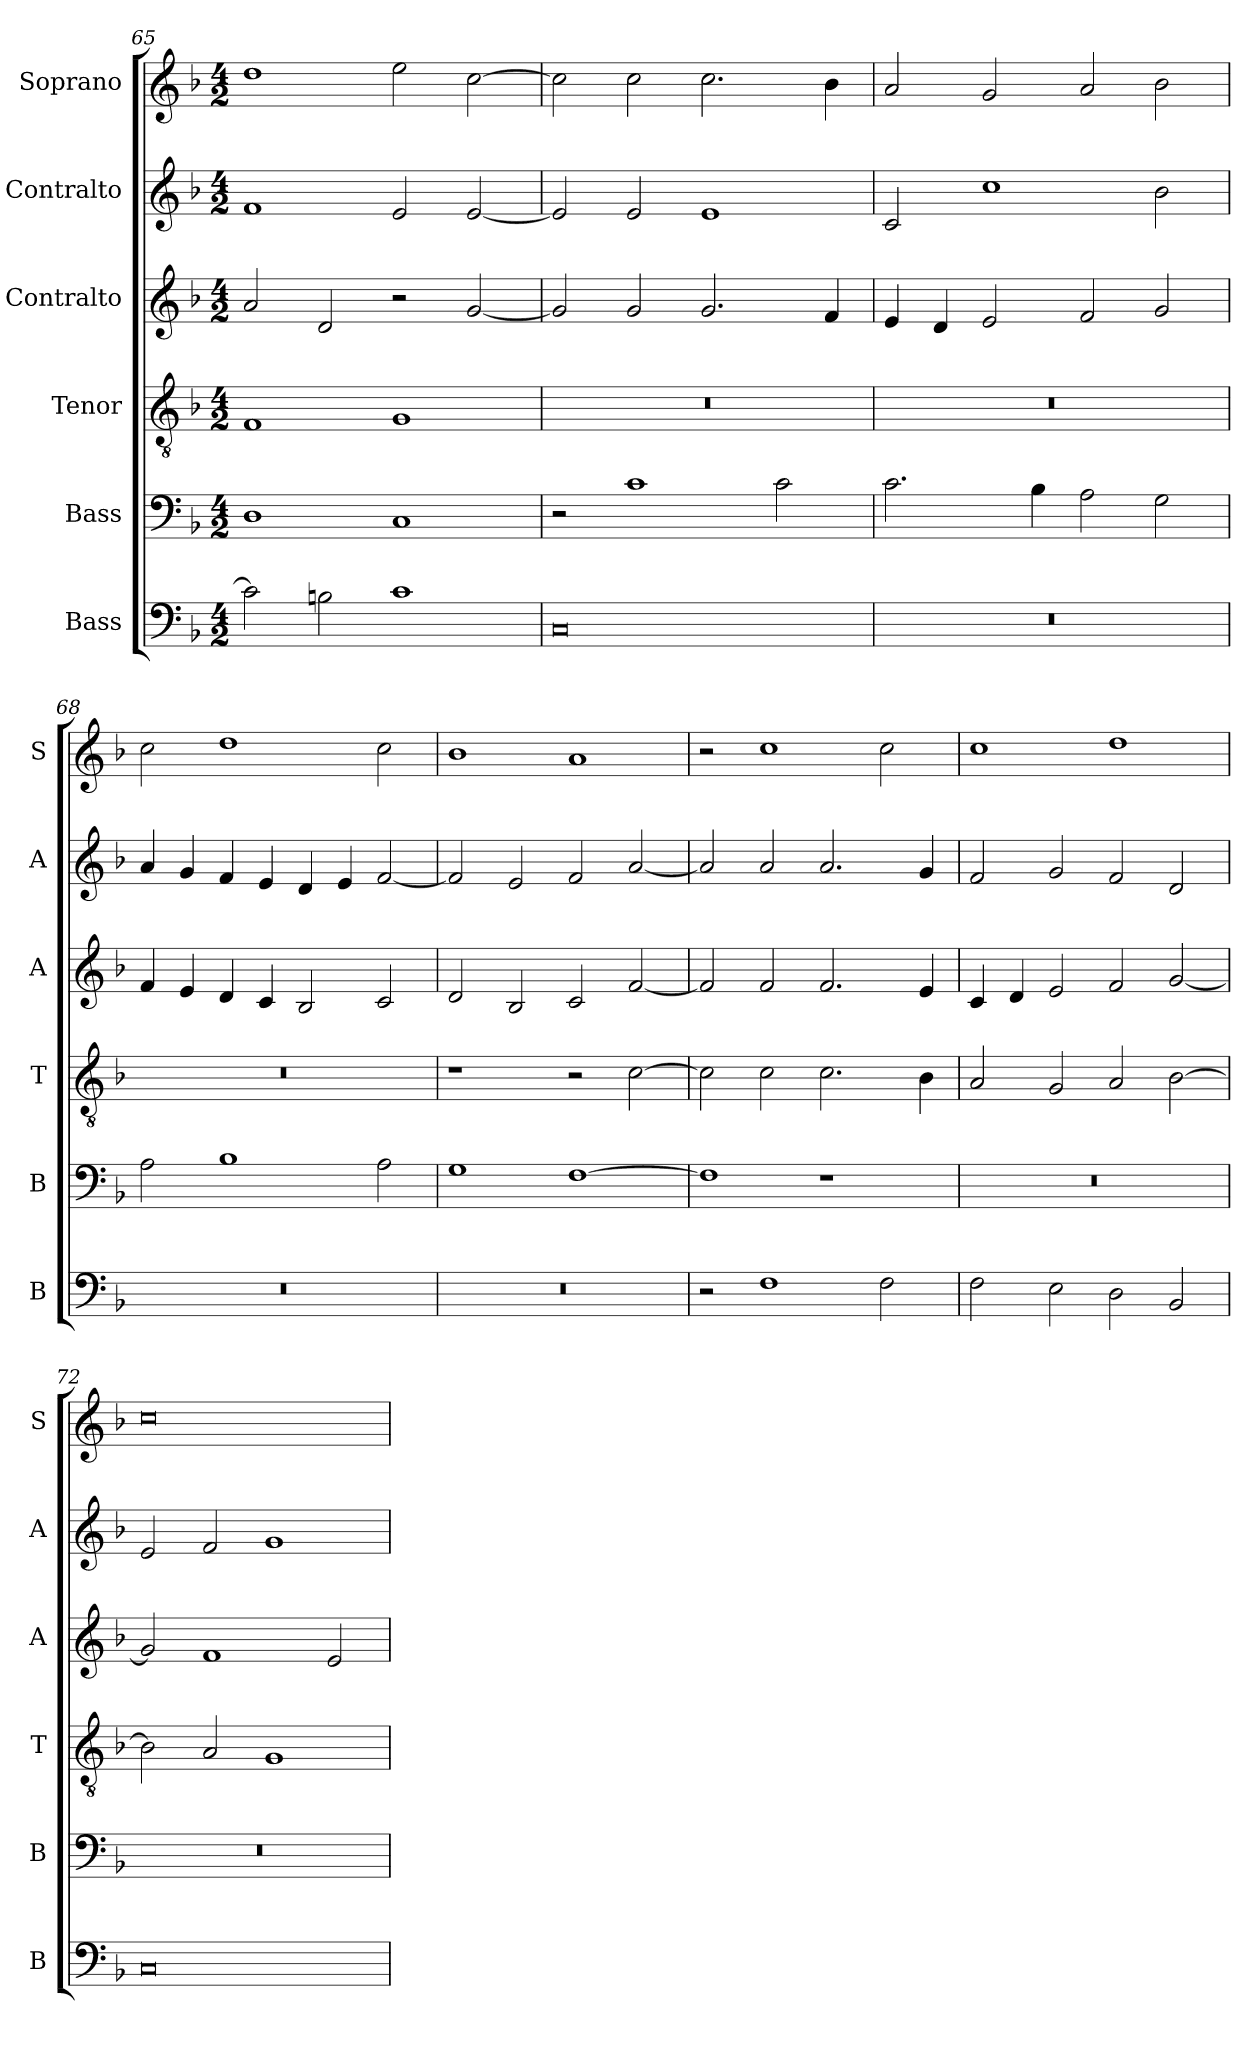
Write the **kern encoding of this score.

**kern	**kern	**kern	**kern	**kern	**kern
*part6	*part5	*part4	*part3	*part2	*part1
*staff6	*staff5	*staff4	*staff3	*staff2	*staff1
*I"Bass	*I"Bass	*I"Tenor	*I"Contralto	*I"Contralto	*I"Soprano
*I'B	*I'B	*I'T	*I'A	*I'A	*I'S
*clefF4	*clefF4	*clefGv2	*clefG2	*clefG2	*clefG2
*k[b-]	*k[b-]	*k[b-]	*k[b-]	*k[b-]	*k[b-]
*F:ion	*F:ion	*F:ion	*F:ion	*F:ion	*F:ion
*M4/2	*M4/2	*M4/2	*M4/2	*M4/2	*M4/2
=65	=65	=65	=65	=65	=65
2c]	1D	1F	2a	1f	1dd
2Bn	.	.	2d	.	.
1c	1C	1G	2r	2e	2ee
.	.	.	[2g	[2e	[2cc
=66	=66	=66	=66	=66	=66
0C	2r	0r	2g]	2e]	2cc]
.	1c	.	2g	2e	2cc
.	.	.	2.g	1e	2.cc
.	2c	.	.	.	.
.	.	.	4f	.	4b-
=67	=67	=67	=67	=67	=67
0r	2.c	0r	4e	2c	2a
.	.	.	4d	.	.
.	.	.	2e	1cc	2g
.	4B-	.	.	.	.
.	2A	.	2f	.	2a
.	2G	.	2g	2b-	2b-
=68	=68	=68	=68	=68	=68
0r	2A	0r	4f	4a	2cc
.	.	.	4e	4g	.
.	1B-	.	4d	4f	1dd
.	.	.	4c	4e	.
.	.	.	2B-	4d	.
.	.	.	.	4e	.
.	2A	.	2c	[2f	2cc
=69	=69	=69	=69	=69	=69
0r	1G	1r	2d	2f]	1b-
.	.	.	2B-	2e	.
.	[1F	2r	2c	2f	1a
.	.	[2c	[2f	[2a	.
=70	=70	=70	=70	=70	=70
2r	1F]	2c]	2f]	2a]	2r
1F	.	2c	2f	2a	1cc
.	1r	2.c	2.f	2.a	.
2F	.	.	.	.	2cc
.	.	4B-	4e	4g	.
=71	=71	=71	=71	=71	=71
2F	0r	2A	4c	2f	1cc
.	.	.	4d	.	.
2E	.	2G	2e	2g	.
2D	.	2A	2f	2f	1dd
2BB-	.	[2B-	[2g	2d	.
=72	=72	=72	=72	=72	=72
0C	0r	2B-]	2g]	2e	0cc
.	.	2A	1f	2f	.
.	.	1G	.	1g	.
.	.	.	2e	.	.
=	=	=	=	=	=
*-	*-	*-	*-	*-	*-
